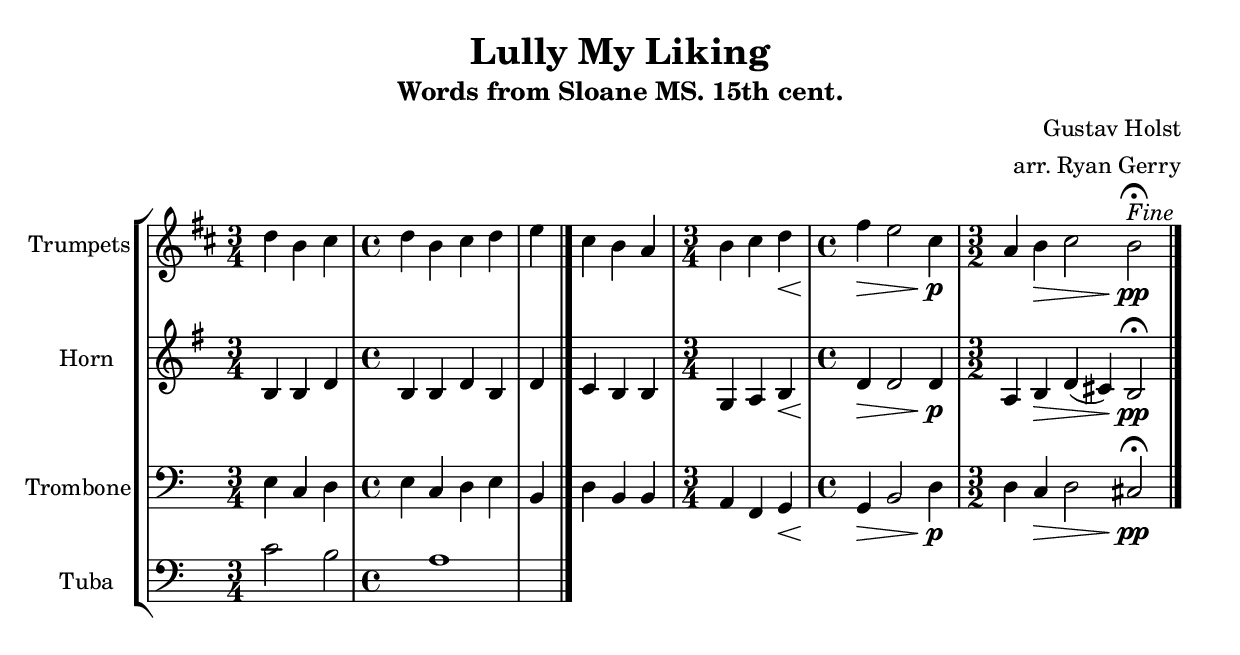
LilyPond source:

\version "2.24.3"

global= {
  \key c \major
}

trumpets = \new Voice { \transpose bes c'
    \relative c'' {
      \time 3/4 c4 a b
    | \time 4/4 c a b c
    | d b a g
    | \time 3/4 a b c\<
    | \time 4/4 e\> d2 b4\p
    | \time 3/2 g4 a\> b2 a\pp\fermata^\markup{\italic Fine}
    \bar "|."
  }
}

horn = \new Voice { \transpose f c
    \relative c' {
      \time 3/4 e4 e g
    | \time 4/4 e e g e
    | g f e e
    | \time 3/4 c d e\<
    | \time 4/4 g\> g2 g4\p
    | \time 3/2 d4 e\> g (fis) e2\pp\fermata
    \bar "|."
  }
}

trombone = \new Voice \relative c {
  \clef bass

    \time 3/4 e4 c d
  | \time 4/4 e c d e
  | b d b b
  | \time 3/4 a f g\<
  | \time 4/4 g\> b2 d4\p
  | \time 3/2 d4 c\> d2 cis\pp\fermata
  \bar "|."
}

cello = \new Voice \relative c' {
  \clef bass
  c2 b
  a1
  \bar "|."
}

\score {
  \new StaffGroup <<
    \new Staff \with { instrumentName = "Trumpets" }
    << \key d \major \trumpets >>
    \new Staff \with { instrumentName = "Horn" }
    << \key g \major \horn >>
    \new Staff \with { instrumentName = "Trombone" }
    << \global \trombone >>
    \new Staff \with { instrumentName = "Tuba" }
    << \global \cello >>
  >>
  \layout { }
  \midi { }
}

\header {
  title  = "Lully My Liking"
  subtitle = "Words from Sloane MS. 15th cent."
  composer = "Gustav Holst"
  arranger = "arr. Ryan Gerry"
}
